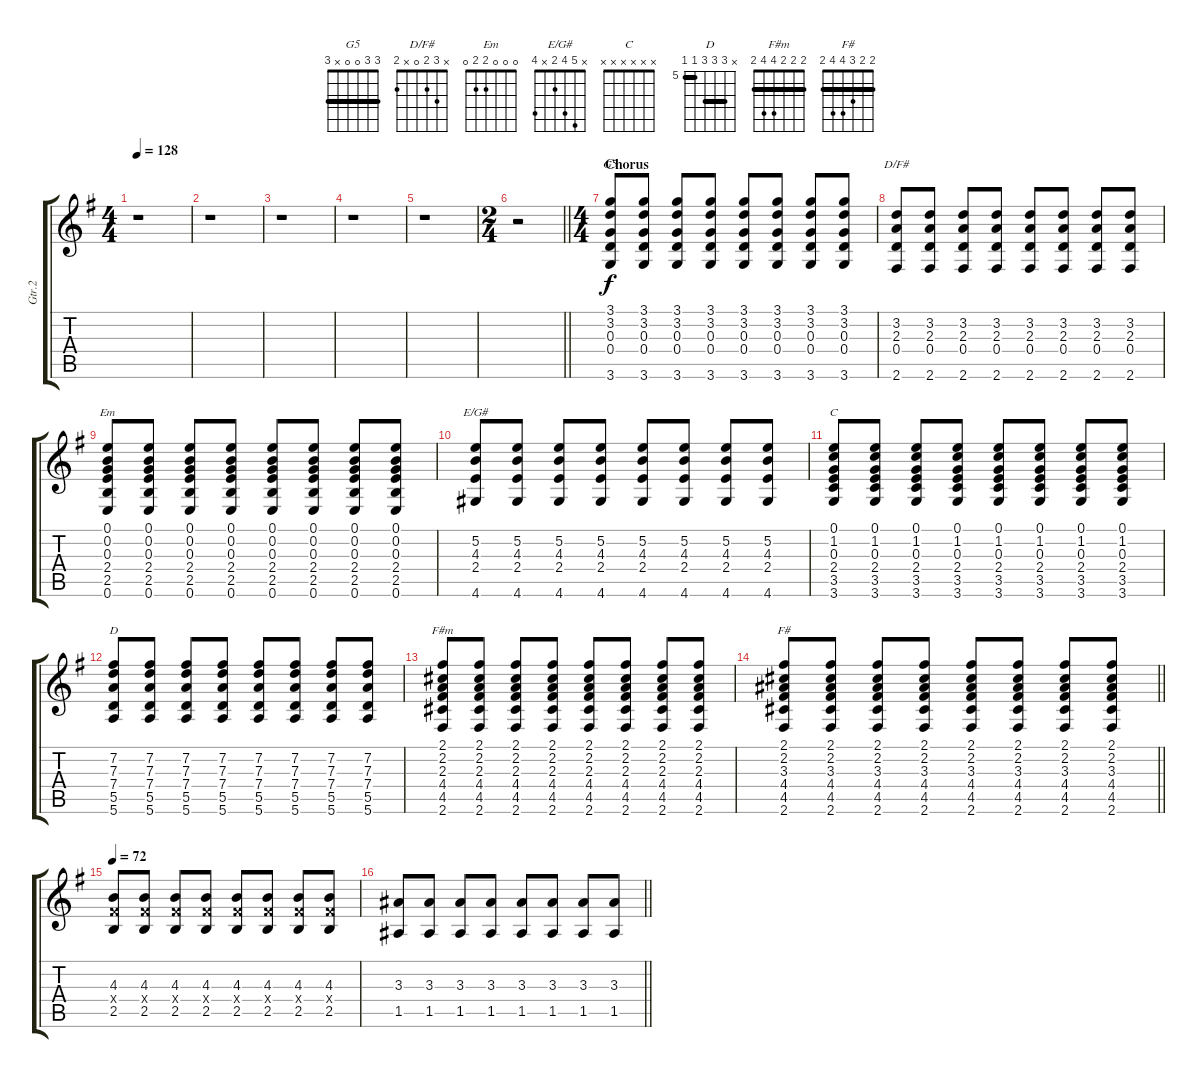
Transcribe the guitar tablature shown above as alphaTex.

\track ("Gtr.2" "Gtr.2") {instrument distortionguitar}
\staff {score tabs}
\tuning (E4 B3 G3 D3 A2 E2) {hide}
\chord ("G5" 3 3 0 0 x 3) {barre 3}
\chord ("D/F#" x 3 2 0 x 2)
\chord ("Em" 0 0 0 2 2 0)
\chord ("E/G#" x 5 4 2 x 4)
\chord ("C" x x x x x x)
\chord ("D" x 7 7 7 5 5) {firstfret 5 barre (5 7)}
\chord ("F#m" 2 2 2 4 4 2) {barre 2}
\chord ("F#" 2 2 3 4 4 2) {barre 2}
\ts (4 4)
\tempo 128
\clef g2
\ks g
r.1{dy f} |
r.1 |
r.1 |
r.1 |
r.1 |
\ts (2 4)
\barLineRight lightlight
r.2 |
\ts (4 4)
\section ("" "Chorus")
(3.1 3.2 0.3 0.4 3.6).8{ch "G5"} (3.1 3.2 0.3 0.4 3.6).8 (3.1 3.2 0.3 0.4 3.6).8 (3.1 3.2 0.3 0.4 3.6).8 (3.1 3.2 0.3 0.4 3.6).8 (3.1 3.2 0.3 0.4 3.6).8 (3.1 3.2 0.3 0.4 3.6).8 (3.1 3.2 0.3 0.4 3.6).8 |
(3.2 2.3 0.4 2.6).8{ch "D/F#"} (3.2 2.3 0.4 2.6).8 (3.2 2.3 0.4 2.6).8 (3.2 2.3 0.4 2.6).8 (3.2 2.3 0.4 2.6).8 (3.2 2.3 0.4 2.6).8 (3.2 2.3 0.4 2.6).8 (3.2 2.3 0.4 2.6).8 |
(0.1 0.2 0.3 2.4 2.5 0.6).8{ch "Em"} (0.1 0.2 0.3 2.4 2.5 0.6).8 (0.1 0.2 0.3 2.4 2.5 0.6).8 (0.1 0.2 0.3 2.4 2.5 0.6).8 (0.1 0.2 0.3 2.4 2.5 0.6).8 (0.1 0.2 0.3 2.4 2.5 0.6).8 (0.1 0.2 0.3 2.4 2.5 0.6).8 (0.1 0.2 0.3 2.4 2.5 0.6).8 |
(5.2 4.3 2.4 4.6).8{ch "E/G#"} (5.2 4.3 2.4 4.6).8 (5.2 4.3 2.4 4.6).8 (5.2 4.3 2.4 4.6).8 (5.2 4.3 2.4 4.6).8 (5.2 4.3 2.4 4.6).8 (5.2 4.3 2.4 4.6).8 (5.2 4.3 2.4 4.6).8 |
(0.1 1.2 0.3 2.4 3.5 3.6).8{ch "C"} (0.1 1.2 0.3 2.4 3.5 3.6).8 (0.1 1.2 0.3 2.4 3.5 3.6).8 (0.1 1.2 0.3 2.4 3.5 3.6).8 (0.1 1.2 0.3 2.4 3.5 3.6).8 (0.1 1.2 0.3 2.4 3.5 3.6).8 (0.1 1.2 0.3 2.4 3.5 3.6).8 (0.1 1.2 0.3 2.4 3.5 3.6).8 |
(7.2 7.3 7.4 5.5 5.6).8{ch "D"} (7.2 7.3 7.4 5.5 5.6).8 (7.2 7.3 7.4 5.5 5.6).8 (7.2 7.3 7.4 5.5 5.6).8 (7.2 7.3 7.4 5.5 5.6).8 (7.2 7.3 7.4 5.5 5.6).8 (7.2 7.3 7.4 5.5 5.6).8 (7.2 7.3 7.4 5.5 5.6).8 |
(2.1 2.2 2.3 4.4 4.5 2.6).8{ch "F#m"} (2.1 2.2 2.3 4.4 4.5 2.6).8 (2.1 2.2 2.3 4.4 4.5 2.6).8 (2.1 2.2 2.3 4.4 4.5 2.6).8 (2.1 2.2 2.3 4.4 4.5 2.6).8 (2.1 2.2 2.3 4.4 4.5 2.6).8 (2.1 2.2 2.3 4.4 4.5 2.6).8 (2.1 2.2 2.3 4.4 4.5 2.6).8 |
\barLineRight lightlight
(2.1 2.2 3.3 4.4 4.5 2.6).8{ch "F#"} (2.1 2.2 3.3 4.4 4.5 2.6).8 (2.1 2.2 3.3 4.4 4.5 2.6).8 (2.1 2.2 3.3 4.4 4.5 2.6).8 (2.1 2.2 3.3 4.4 4.5 2.6).8 (2.1 2.2 3.3 4.4 4.5 2.6).8 (2.1 2.2 3.3 4.4 4.5 2.6).8 (2.1 2.2 3.3 4.4 4.5 2.6).8 |
\tempo 72
(4.3 4.4{x} 2.5).8 (4.3 4.4{x} 2.5).8 (4.3 4.4{x} 2.5).8 (4.3 4.4{x} 2.5).8 (4.3 4.4{x} 2.5).8 (4.3 4.4{x} 2.5).8 (4.3 4.4{x} 2.5).8 (4.3 4.4{x} 2.5).8 |
\barLineRight lightlight
(3.3 1.5).8 (3.3 1.5).8 (3.3 1.5).8 (3.3 1.5).8 (3.3 1.5).8 (3.3 1.5).8 (3.3 1.5).8 (3.3 1.5).8
